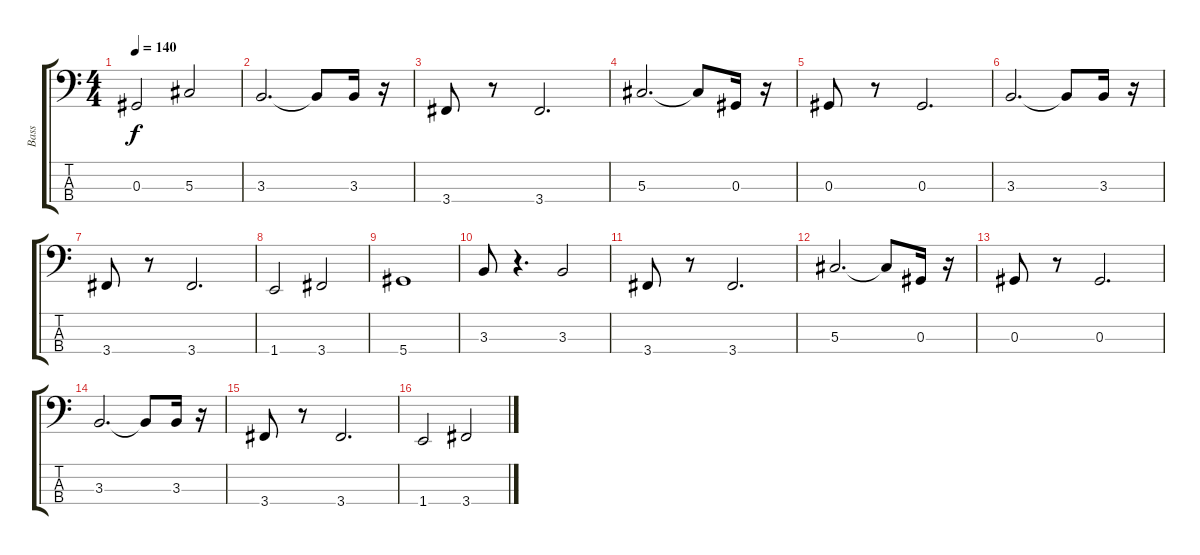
\track ("Bass" "Bass") {instrument electricbassfinger}
\staff {score tabs}
\tuning (Gb2 Db2 Ab1 Eb1) {hide}
\ts (4 4)
\tempo 140
\clef f4
\ks c
0.3.2{dy f} 5.3.2 |
3.3.2{d} 3.3{t}.8 3.3.16 r.16 |
3.4.8 r.8 3.4.2{d} |
5.3.2{d} 5.3{t}.8 0.3.16 r.16 |
0.3.8 r.8 0.3.2{d} |
3.3.2{d} 3.3{t}.8 3.3.16 r.16 |
3.4.8 r.8 3.4.2{d} |
1.4.2 3.4.2 |
5.4.1 |
3.3.8 r.4{d} 3.3.2 |
3.4.8 r.8 3.4.2{d} |
5.3.2{d} 5.3{t}.8 0.3.16 r.16 |
0.3.8 r.8 0.3.2{d} |
3.3.2{d} 3.3{t}.8 3.3.16 r.16 |
3.4.8 r.8 3.4.2{d} |
1.4.2 3.4.2
